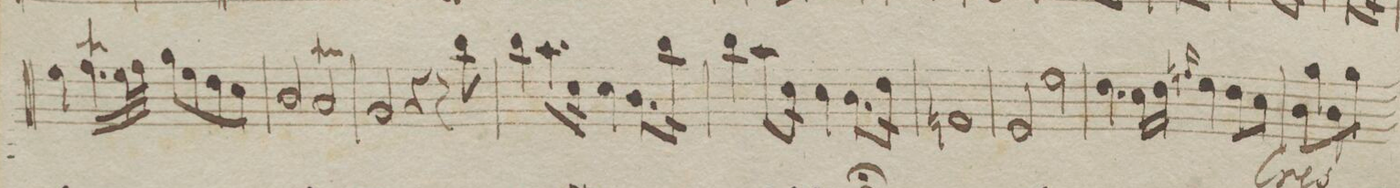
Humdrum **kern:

**kern	**dynam
*I"Violin 1mo	*
*clefG2	*
*k[f#]	*
*met(C.|)	*
*M4/4	*
4ee\	.
8.ff#t\L	.
32ee\LL	.
32ff#\JJJ	.
8gg\L	.
8ff#\	.
8ee\	.
8dd\J	.
=136	=136
2b/	.
2aT/	.
=137	=137
2g/	.
4r	.
8r	.
8bb\	.
=138	=138
4bb\	.
8.aa\L	.
16cc\Jk	.
4cc\	.
8.b\L	.
16bb\Jk	.
=139	=139
4bb\	.
8.aa\L	.
16cc\Jk	.
4cc\	.
8.b\L	.
16dd\Jk	.
=140	=140
1fn	.
=141	=141
2e/	.
2ee\	.
=142	=142
4.dd\	.
16cc\LL	.
16dd\JJ	.
16qqffn/	.
4ee\	.
8dd\L	.
8cc\J	.
=143	=143
8b\L	<
8gg\	.
8b\	.
8gg\J	.
*-	*-
